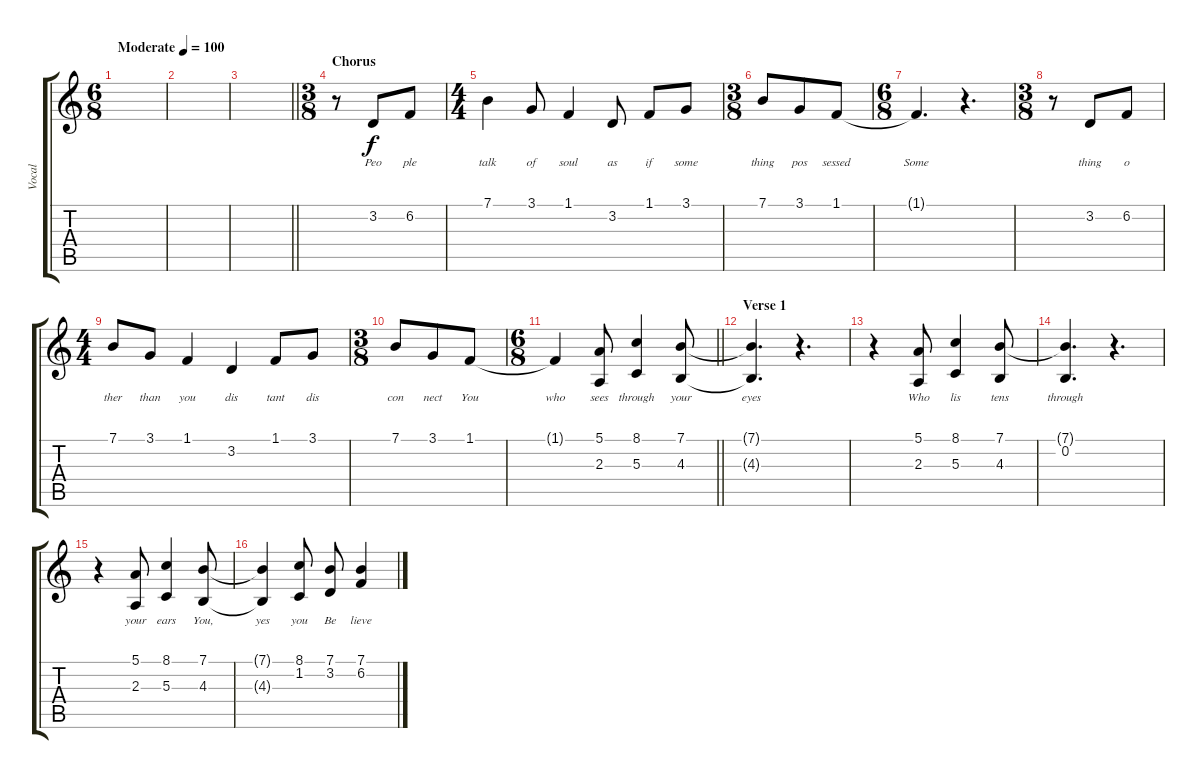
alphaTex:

\track ("Vocal" "Vocal") {instrument acousticgrandpiano}
\staff {score tabs}
\tuning (E4 B3 G3 D3 A2 E2) {hide}
\ts (6 8)
\tempo (100 "Moderate")
\clef g2
\ks c
|
|
\barLineRight lightlight
|
\ts (3 8)
\section ("" "Chorus")
r.8 3.2.8{lyrics (0 "Peo") lyrics (1 "") lyrics (2 "") lyrics (3 "") lyrics (4 "")} 6.2.8{lyrics (0 "ple") lyrics (1 "") lyrics (2 "") lyrics (3 "") lyrics (4 "")} |
\ts (4 4)
7.1.4{lyrics (0 "talk") lyrics (1 "") lyrics (2 "") lyrics (3 "") lyrics (4 "")} 3.1.8{lyrics (0 "of") lyrics (1 "") lyrics (2 "") lyrics (3 "") lyrics (4 "")} 1.1.4{lyrics (0 "soul") lyrics (1 "") lyrics (2 "") lyrics (3 "") lyrics (4 "")} 3.2.8{lyrics (0 "as") lyrics (1 "") lyrics (2 "") lyrics (3 "") lyrics (4 "")} 1.1.8{lyrics (0 "if") lyrics (1 "") lyrics (2 "") lyrics (3 "") lyrics (4 "")} 3.1.8{lyrics (0 "some") lyrics (1 "") lyrics (2 "") lyrics (3 "") lyrics (4 "")} |
\ts (3 8)
7.1.8{lyrics (0 "thing") lyrics (1 "") lyrics (2 "") lyrics (3 "") lyrics (4 "")} 3.1.8{lyrics (0 "pos") lyrics (1 "") lyrics (2 "") lyrics (3 "") lyrics (4 "")} 1.1.8{lyrics (0 "sessed") lyrics (1 "") lyrics (2 "") lyrics (3 "") lyrics (4 "")} |
\ts (6 8)
1.1{t}.4{d lyrics (0 "Some") lyrics (1 "") lyrics (2 "") lyrics (3 "") lyrics (4 "")} r.4{d} |
\ts (3 8)
r.8 3.2.8{lyrics (0 "thing") lyrics (1 "") lyrics (2 "") lyrics (3 "") lyrics (4 "")} 6.2.8{lyrics (0 "o") lyrics (1 "") lyrics (2 "") lyrics (3 "") lyrics (4 "")} |
\ts (4 4)
7.1.8{lyrics (0 "ther") lyrics (1 "") lyrics (2 "") lyrics (3 "") lyrics (4 "")} 3.1.8{lyrics (0 "than") lyrics (1 "") lyrics (2 "") lyrics (3 "") lyrics (4 "")} 1.1.4{lyrics (0 "you") lyrics (1 "") lyrics (2 "") lyrics (3 "") lyrics (4 "")} 3.2.4{lyrics (0 "dis") lyrics (1 "") lyrics (2 "") lyrics (3 "") lyrics (4 "")} 1.1.8{lyrics (0 "tant") lyrics (1 "") lyrics (2 "") lyrics (3 "") lyrics (4 "")} 3.1.8{lyrics (0 "dis") lyrics (1 "") lyrics (2 "") lyrics (3 "") lyrics (4 "")} |
\ts (3 8)
7.1.8{lyrics (0 "con") lyrics (1 "") lyrics (2 "") lyrics (3 "") lyrics (4 "")} 3.1.8{lyrics (0 "nect") lyrics (1 "") lyrics (2 "") lyrics (3 "") lyrics (4 "")} 1.1.8{lyrics (0 "You") lyrics (1 "") lyrics (2 "") lyrics (3 "") lyrics (4 "")} |
\ts (6 8)
\barLineRight lightlight
1.1{t}.4{lyrics (0 "who") lyrics (1 "") lyrics (2 "") lyrics (3 "") lyrics (4 "")} (5.1 2.3).8{lyrics (0 "sees") lyrics (1 "") lyrics (2 "") lyrics (3 "") lyrics (4 "")} (8.1 5.3).4{lyrics (0 "through") lyrics (1 "") lyrics (2 "") lyrics (3 "") lyrics (4 "")} (7.1 4.3).8{lyrics (0 "your") lyrics (1 "") lyrics (2 "") lyrics (3 "") lyrics (4 "")} |
\section ("" "Verse 1")
(7.1{t} 4.3{t}).4{d lyrics (0 "eyes") lyrics (1 "") lyrics (2 "") lyrics (3 "") lyrics (4 "")} r.4{d} |
r.4 (5.1 2.3).8{lyrics (0 "Who") lyrics (1 "") lyrics (2 "") lyrics (3 "") lyrics (4 "")} (8.1 5.3).4{lyrics (0 "lis") lyrics (1 "") lyrics (2 "") lyrics (3 "") lyrics (4 "")} (7.1 4.3).8{lyrics (0 "tens") lyrics (1 "") lyrics (2 "") lyrics (3 "") lyrics (4 "")} |
(7.1{t} 0.2).4{d lyrics (0 "through") lyrics (1 "") lyrics (2 "") lyrics (3 "") lyrics (4 "")} r.4{d} |
r.4 (5.1 2.3).8{lyrics (0 "your") lyrics (1 "") lyrics (2 "") lyrics (3 "") lyrics (4 "")} (8.1 5.3).4{lyrics (0 "ears") lyrics (1 "") lyrics (2 "") lyrics (3 "") lyrics (4 "")} (7.1 4.3).8{lyrics (0 "You,") lyrics (1 "") lyrics (2 "") lyrics (3 "") lyrics (4 "")} |
(7.1{t} 4.3{t}).4{lyrics (0 "yes") lyrics (1 "") lyrics (2 "") lyrics (3 "") lyrics (4 "")} (8.1 1.2).8{lyrics (0 "you") lyrics (1 "") lyrics (2 "") lyrics (3 "") lyrics (4 "")} (7.1 3.2).8{lyrics (0 "Be") lyrics (1 "") lyrics (2 "") lyrics (3 "") lyrics (4 "")} (7.1 6.2).4{lyrics (0 "lieve") lyrics (1 "") lyrics (2 "") lyrics (3 "") lyrics (4 "")}
